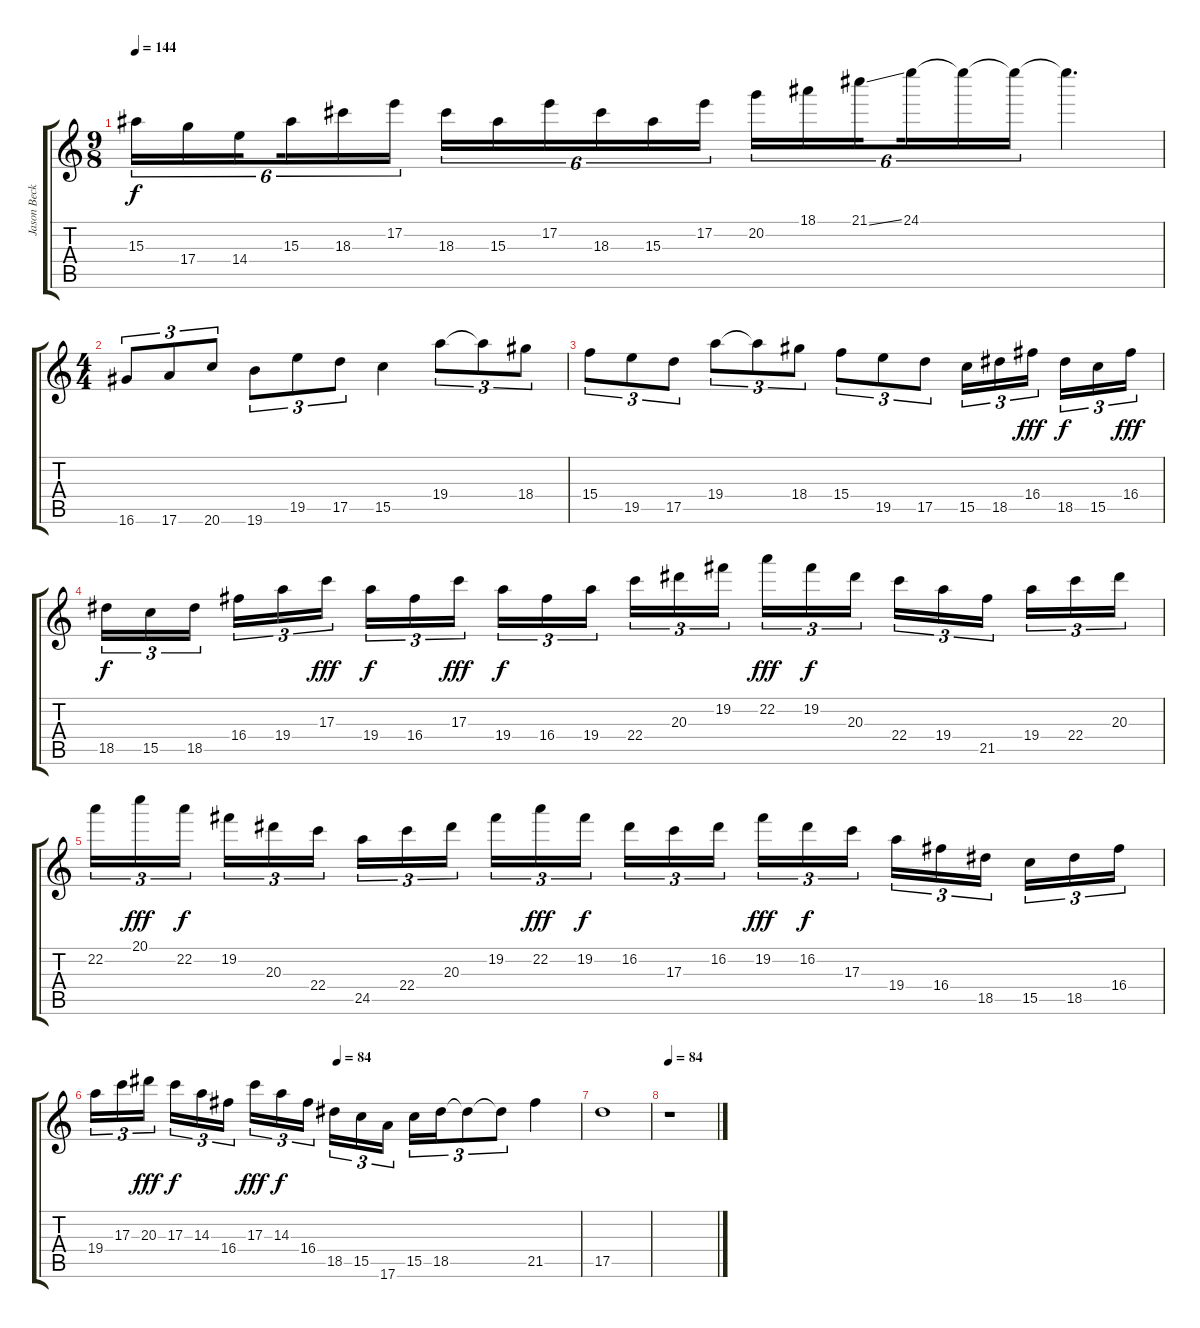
\track ("Jason Becker" "Jason Beck") {instrument overdrivenguitar}
\staff {score tabs}
\tuning (E4 B3 G3 D3 A2 E2) {hide}
\ts (9 8)
\tempo 144
\clef g2
\ks c
15.3.16{tu (6 4) dy f} 17.4.16{tu (6 4)} 14.4.16{tu (6 4) beam splitsecondary} 15.3.16{tu (6 4)} 18.3.16{tu (6 4)} 17.2.16{tu (6 4) beam splitsecondary} 18.3.16{tu (6 4)} 15.3.16{tu (6 4)} 17.2.16{tu (6 4)} 18.3.16{tu (6 4)} 15.3.16{tu (6 4)} 17.2.16{tu (6 4) beam splitsecondary} 20.2.16{tu (6 4)} 18.1.16{tu (6 4)} 21.1{ss}.16{tu (6 4) beam splitsecondary} 24.1.16{tu (6 4)} 24.1{t}.16{tu (6 4)} 24.1{t}.16{tu (6 4)} 24.1{t}.4{d} |
\ts (4 4)
16.6.8{tu (3 2)} 17.6.8{tu (3 2)} 20.6.8{tu (3 2)} 19.6.8{tu (3 2)} 19.5.8{tu (3 2)} 17.5.8{tu (3 2)} 15.5.4 19.4.8{tu (3 2)} 19.4{t}.8{tu (3 2)} 18.4.8{tu (3 2)} |
15.4.8{tu (3 2)} 19.5.8{tu (3 2)} 17.5.8{tu (3 2)} 19.4.8{tu (3 2)} 19.4{t}.8{tu (3 2)} 18.4.8{tu (3 2)} 15.4.8{tu (3 2)} 19.5.8{tu (3 2)} 17.5.8{tu (3 2)} 15.5.16{tu (3 2)} 18.5.16{tu (3 2)} 16.4.16{tu (3 2) dy fff beam splitsecondary} 18.5.16{tu (3 2) dy f} 15.5.16{tu (3 2)} 16.4.16{tu (3 2) dy fff} |
18.5.16{tu (3 2) dy f} 15.5.16{tu (3 2)} 18.5.16{tu (3 2) beam splitsecondary} 16.4.16{tu (3 2)} 19.4.16{tu (3 2)} 17.3.16{tu (3 2) dy fff} 19.4.16{tu (3 2) dy f} 16.4.16{tu (3 2)} 17.3.16{tu (3 2) dy fff beam splitsecondary} 19.4.16{tu (3 2) dy f} 16.4.16{tu (3 2)} 19.4.16{tu (3 2)} 22.4.16{tu (3 2)} 20.3.16{tu (3 2)} 19.2.16{tu (3 2) beam splitsecondary} 22.2.16{tu (3 2) dy fff} 19.2.16{tu (3 2) dy f} 20.3.16{tu (3 2)} 22.4.16{tu (3 2)} 19.4.16{tu (3 2)} 21.5.16{tu (3 2) beam splitsecondary} 19.4.16{tu (3 2)} 22.4.16{tu (3 2)} 20.3.16{tu (3 2)} |
22.2.16{tu (3 2)} 20.1.16{tu (3 2) dy fff} 22.2.16{tu (3 2) dy f beam splitsecondary} 19.2.16{tu (3 2)} 20.3.16{tu (3 2)} 22.4.16{tu (3 2)} 24.5.16{tu (3 2)} 22.4.16{tu (3 2)} 20.3.16{tu (3 2) beam splitsecondary} 19.2.16{tu (3 2)} 22.2.16{tu (3 2) dy fff} 19.2.16{tu (3 2) dy f} 16.2.16{tu (3 2)} 17.3.16{tu (3 2)} 16.2.16{tu (3 2) beam splitsecondary} 19.2.16{tu (3 2) dy fff} 16.2.16{tu (3 2) dy f} 17.3.16{tu (3 2)} 19.4.16{tu (3 2)} 16.4.16{tu (3 2)} 18.5.16{tu (3 2) beam splitsecondary} 15.5.16{tu (3 2)} 18.5.16{tu (3 2)} 16.4.16{tu (3 2)} |
\tempo (84 0.5)
19.4.16{tu (3 2)} 17.3.16{tu (3 2)} 20.3.16{tu (3 2) dy fff beam splitsecondary} 17.3.16{tu (3 2) dy f} 14.3.16{tu (3 2)} 16.4.16{tu (3 2)} 17.3.16{tu (3 2) dy fff} 14.3.16{tu (3 2) dy f} 16.4.16{tu (3 2) beam splitsecondary} 18.5.16{tu (3 2)} 15.5.16{tu (3 2)} 17.6.16{tu (3 2)} 15.5.16{tu (3 2)} 18.5.16{tu (3 2)} 18.5{t}.8{tu (3 2)} 18.5{t}.8{tu (3 2)} 21.5.4 |
17.5.1 |
\tempo 84
r.1
